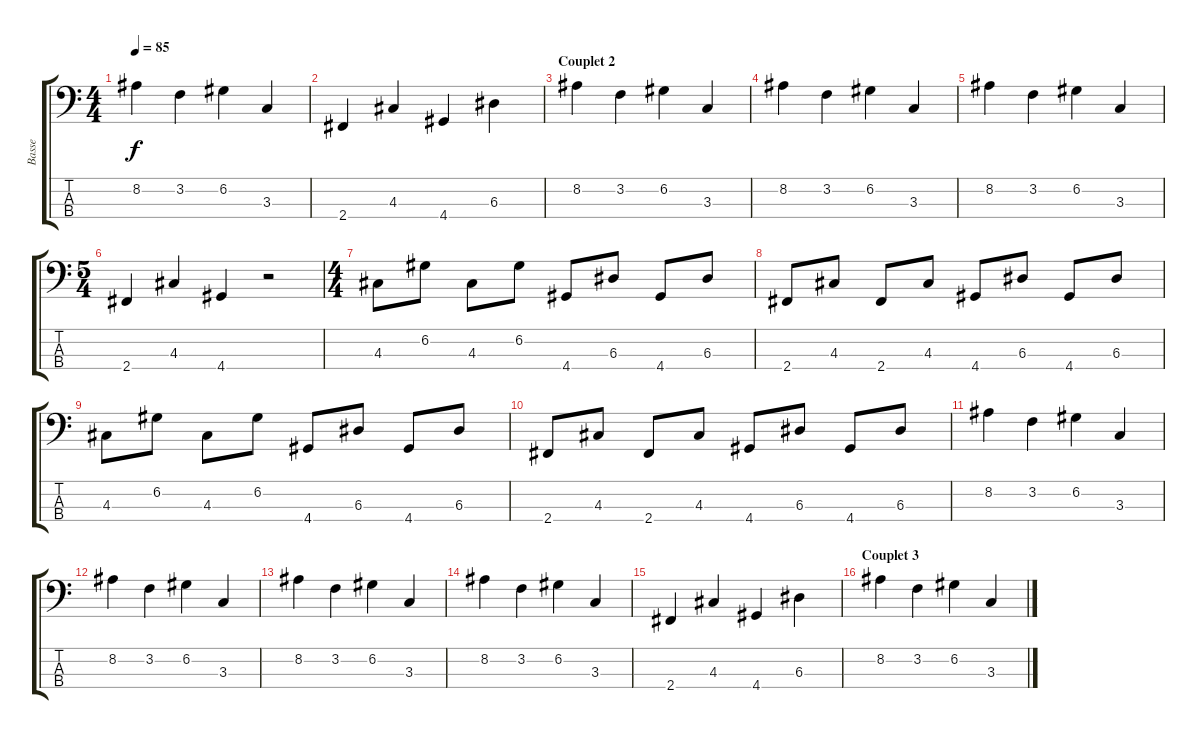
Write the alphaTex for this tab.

\track ("Basse" "Basse") {instrument acousticbass}
\staff {score tabs}
\tuning (G2 D2 A1 E1) {hide}
\ts (4 4)
\tempo 85
\clef f4
\ks c
8.2.4{dy f} 3.2.4 6.2.4 3.3.4 |
2.4.4 4.3.4 4.4.4 6.3.4 |
\section ("" "Couplet 2")
8.2.4 3.2.4 6.2.4 3.3.4 |
8.2.4 3.2.4 6.2.4 3.3.4 |
8.2.4 3.2.4 6.2.4 3.3.4 |
\ts (5 4)
2.4.4 4.3.4 4.4.4 r.2 |
\ts (4 4)
4.3.8 6.2.8 4.3.8 6.2.8 4.4.8 6.3.8 4.4.8 6.3.8 |
2.4.8 4.3.8 2.4.8 4.3.8 4.4.8 6.3.8 4.4.8 6.3.8 |
4.3.8 6.2.8 4.3.8 6.2.8 4.4.8 6.3.8 4.4.8 6.3.8 |
2.4.8 4.3.8 2.4.8 4.3.8 4.4.8 6.3.8 4.4.8 6.3.8 |
8.2.4 3.2.4 6.2.4 3.3.4 |
8.2.4 3.2.4 6.2.4 3.3.4 |
8.2.4 3.2.4 6.2.4 3.3.4 |
8.2.4 3.2.4 6.2.4 3.3.4 |
2.4.4 4.3.4 4.4.4 6.3.4 |
\section ("" "Couplet 3")
8.2.4 3.2.4 6.2.4 3.3.4
